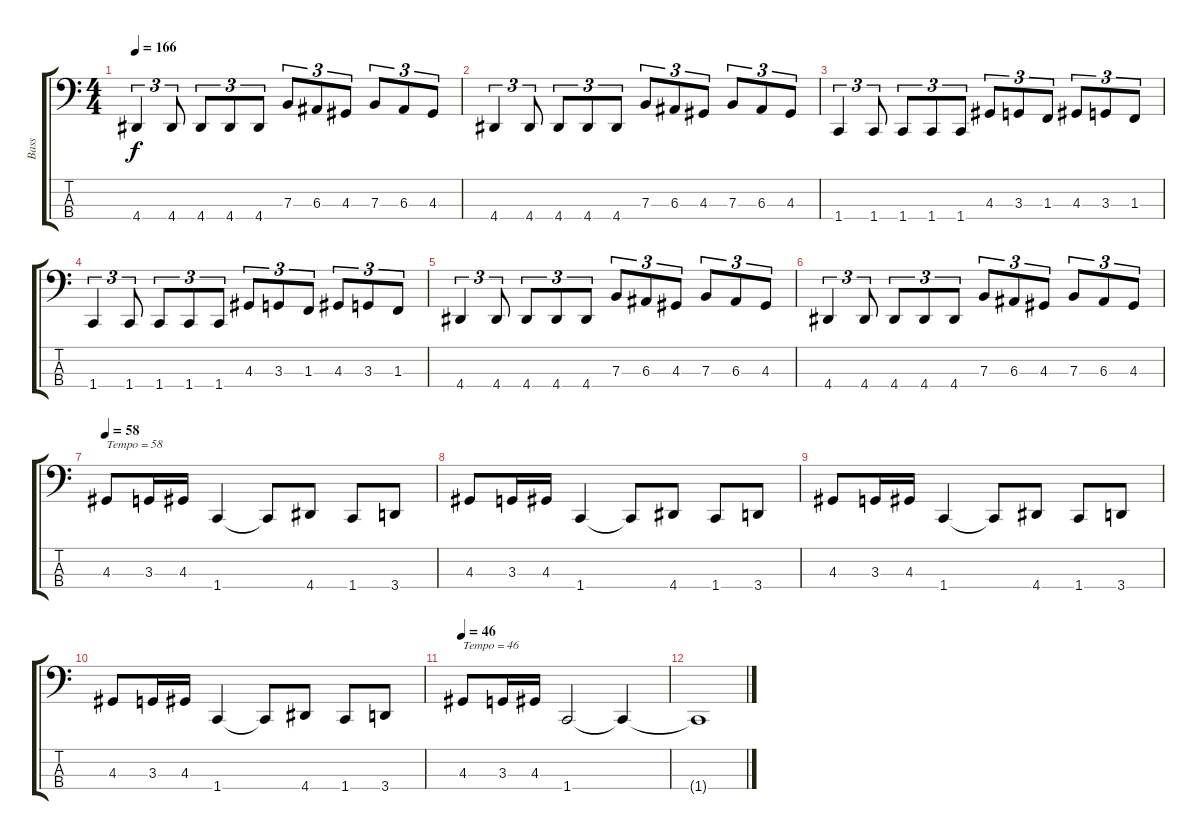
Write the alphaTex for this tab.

\track ("Bass" "Bass") {instrument electricbassfinger}
\staff {score tabs}
\tuning (D2 A1 E1 B0) {hide}
\ts (4 4)
\tempo 166
\clef f4
\ks c
4.4.4{tu (3 2) dy f} 4.4.8{tu (3 2)} 4.4.8{tu (3 2)} 4.4.8{tu (3 2)} 4.4.8{tu (3 2)} 7.3.8{tu (3 2)} 6.3.8{tu (3 2)} 4.3.8{tu (3 2)} 7.3.8{tu (3 2)} 6.3.8{tu (3 2)} 4.3.8{tu (3 2)} |
4.4.4{tu (3 2)} 4.4.8{tu (3 2)} 4.4.8{tu (3 2)} 4.4.8{tu (3 2)} 4.4.8{tu (3 2)} 7.3.8{tu (3 2)} 6.3.8{tu (3 2)} 4.3.8{tu (3 2)} 7.3.8{tu (3 2)} 6.3.8{tu (3 2)} 4.3.8{tu (3 2)} |
1.4.4{tu (3 2)} 1.4.8{tu (3 2)} 1.4.8{tu (3 2)} 1.4.8{tu (3 2)} 1.4.8{tu (3 2)} 4.3.8{tu (3 2)} 3.3.8{tu (3 2)} 1.3.8{tu (3 2)} 4.3.8{tu (3 2)} 3.3.8{tu (3 2)} 1.3.8{tu (3 2)} |
1.4.4{tu (3 2)} 1.4.8{tu (3 2)} 1.4.8{tu (3 2)} 1.4.8{tu (3 2)} 1.4.8{tu (3 2)} 4.3.8{tu (3 2)} 3.3.8{tu (3 2)} 1.3.8{tu (3 2)} 4.3.8{tu (3 2)} 3.3.8{tu (3 2)} 1.3.8{tu (3 2)} |
4.4.4{tu (3 2)} 4.4.8{tu (3 2)} 4.4.8{tu (3 2)} 4.4.8{tu (3 2)} 4.4.8{tu (3 2)} 7.3.8{tu (3 2)} 6.3.8{tu (3 2)} 4.3.8{tu (3 2)} 7.3.8{tu (3 2)} 6.3.8{tu (3 2)} 4.3.8{tu (3 2)} |
4.4.4{tu (3 2)} 4.4.8{tu (3 2)} 4.4.8{tu (3 2)} 4.4.8{tu (3 2)} 4.4.8{tu (3 2)} 7.3.8{tu (3 2)} 6.3.8{tu (3 2)} 4.3.8{tu (3 2)} 7.3.8{tu (3 2)} 6.3.8{tu (3 2)} 4.3.8{tu (3 2)} |
\tempo 58
4.3.8{txt "Tempo = 58"} 3.3.16 4.3.16 1.4.4 1.4{t}.8 4.4.8 1.4.8 3.4.8 |
4.3.8 3.3.16 4.3.16 1.4.4 1.4{t}.8 4.4.8 1.4.8 3.4.8 |
4.3.8 3.3.16 4.3.16 1.4.4 1.4{t}.8 4.4.8 1.4.8 3.4.8 |
4.3.8 3.3.16 4.3.16 1.4.4 1.4{t}.8 4.4.8 1.4.8 3.4.8 |
\tempo 46
4.3.8{txt "Tempo = 46"} 3.3.16 4.3.16 1.4.2 1.4{t}.4 |
1.4{t}.1{volume 0}
